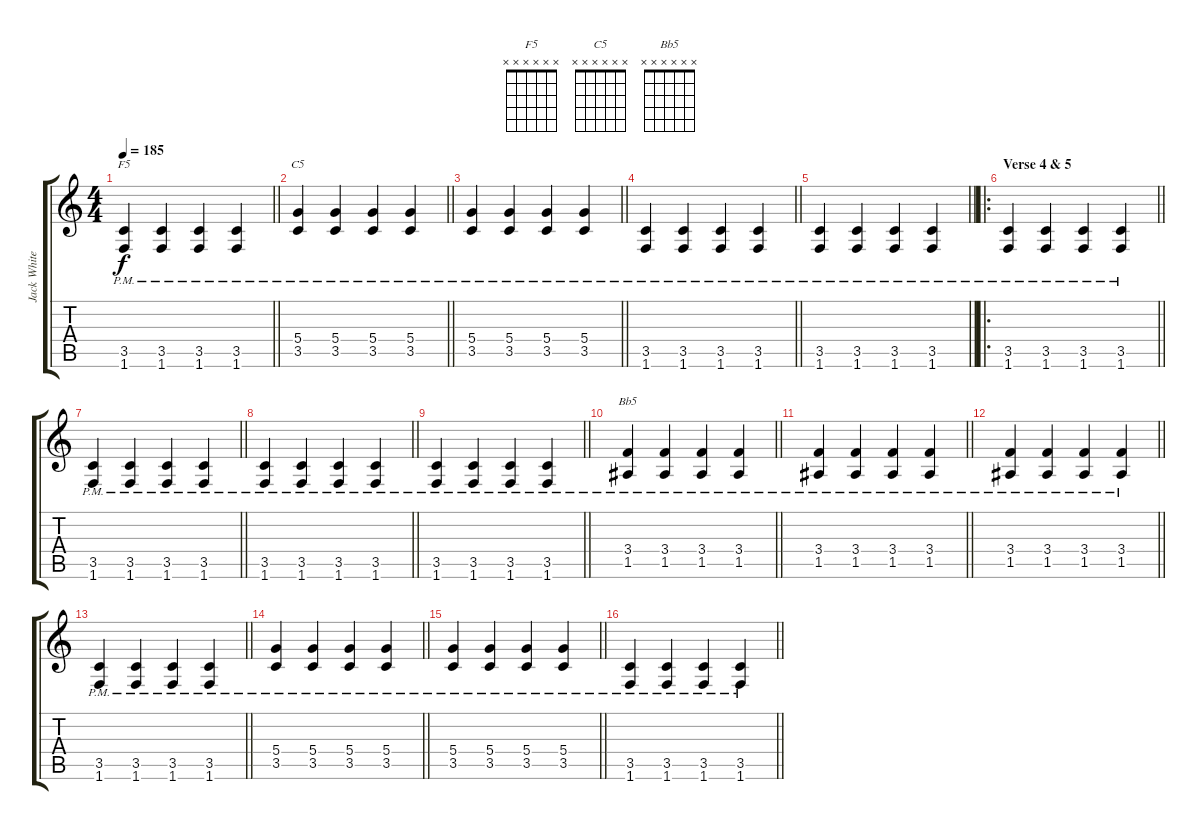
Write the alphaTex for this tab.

\track ("Jack White (Guitar)" "Jack White") {instrument overdrivenguitar}
\staff {score tabs}
\tuning (E4 B3 G3 D3 A2 E2) {hide}
\chord ("F5" x x x x x x)
\chord ("C5" x x x x x x)
\chord ("Bb5" x x x x x x)
\ts (4 4)
\tempo 185
\clef g2
\barLineRight lightlight
\ks c
(3.5{pm} 1.6{pm}).4{ch "F5" dy f} (3.5{pm} 1.6{pm}).4 (3.5{pm} 1.6{pm}).4 (3.5{pm} 1.6{pm}).4 |
\barLineRight lightlight
(5.4 3.5{pm}).4{ch "C5"} (5.4 3.5{pm}).4 (5.4 3.5{pm}).4 (5.4 3.5{pm}).4 |
\barLineRight lightlight
(5.4 3.5{pm}).4 (5.4 3.5{pm}).4 (5.4 3.5{pm}).4 (5.4 3.5{pm}).4 |
\barLineRight lightlight
(3.5{pm} 1.6{pm}).4 (3.5{pm} 1.6{pm}).4 (3.5{pm} 1.6{pm}).4 (3.5{pm} 1.6{pm}).4 |
\barLineRight lightlight
(3.5{pm} 1.6{pm}).4 (3.5{pm} 1.6{pm}).4 (3.5{pm} 1.6{pm}).4 (3.5{pm} 1.6{pm}).4 |
\ro
\section ("" "Verse 4 & 5")
\barLineRight lightlight
(3.5{pm} 1.6{pm}).4 (3.5{pm} 1.6{pm}).4 (3.5{pm} 1.6{pm}).4 (3.5{pm} 1.6{pm}).4 |
\barLineRight lightlight
(3.5{pm} 1.6{pm}).4 (3.5{pm} 1.6{pm}).4 (3.5{pm} 1.6{pm}).4 (3.5{pm} 1.6{pm}).4 |
\barLineRight lightlight
(3.5{pm} 1.6{pm}).4 (3.5{pm} 1.6{pm}).4 (3.5{pm} 1.6{pm}).4 (3.5{pm} 1.6{pm}).4 |
\barLineRight lightlight
(3.5{pm} 1.6{pm}).4 (3.5{pm} 1.6{pm}).4 (3.5{pm} 1.6{pm}).4 (3.5{pm} 1.6{pm}).4 |
\barLineRight lightlight
(3.4{pm} 1.5{pm}).4{ch "Bb5"} (3.4{pm} 1.5{pm}).4 (3.4{pm} 1.5{pm}).4 (3.4{pm} 1.5{pm}).4 |
\barLineRight lightlight
(3.4{pm} 1.5{pm}).4 (3.4{pm} 1.5{pm}).4 (3.4{pm} 1.5{pm}).4 (3.4{pm} 1.5{pm}).4 |
\barLineRight lightlight
(3.4{pm} 1.5{pm}).4 (3.4{pm} 1.5{pm}).4 (3.4{pm} 1.5{pm}).4 (3.4{pm} 1.5{pm}).4 |
\barLineRight lightlight
(3.5{pm} 1.6{pm}).4 (3.5{pm} 1.6{pm}).4 (3.5{pm} 1.6{pm}).4 (3.5{pm} 1.6{pm}).4 |
\barLineRight lightlight
(5.4 3.5{pm}).4 (5.4 3.5{pm}).4 (5.4 3.5{pm}).4 (5.4 3.5{pm}).4 |
\barLineRight lightlight
(5.4 3.5{pm}).4 (5.4 3.5{pm}).4 (5.4 3.5{pm}).4 (5.4 3.5{pm}).4 |
\barLineRight lightlight
(3.5{pm} 1.6{pm}).4 (3.5{pm} 1.6{pm}).4 (3.5{pm} 1.6{pm}).4 (3.5{pm} 1.6{pm}).4
